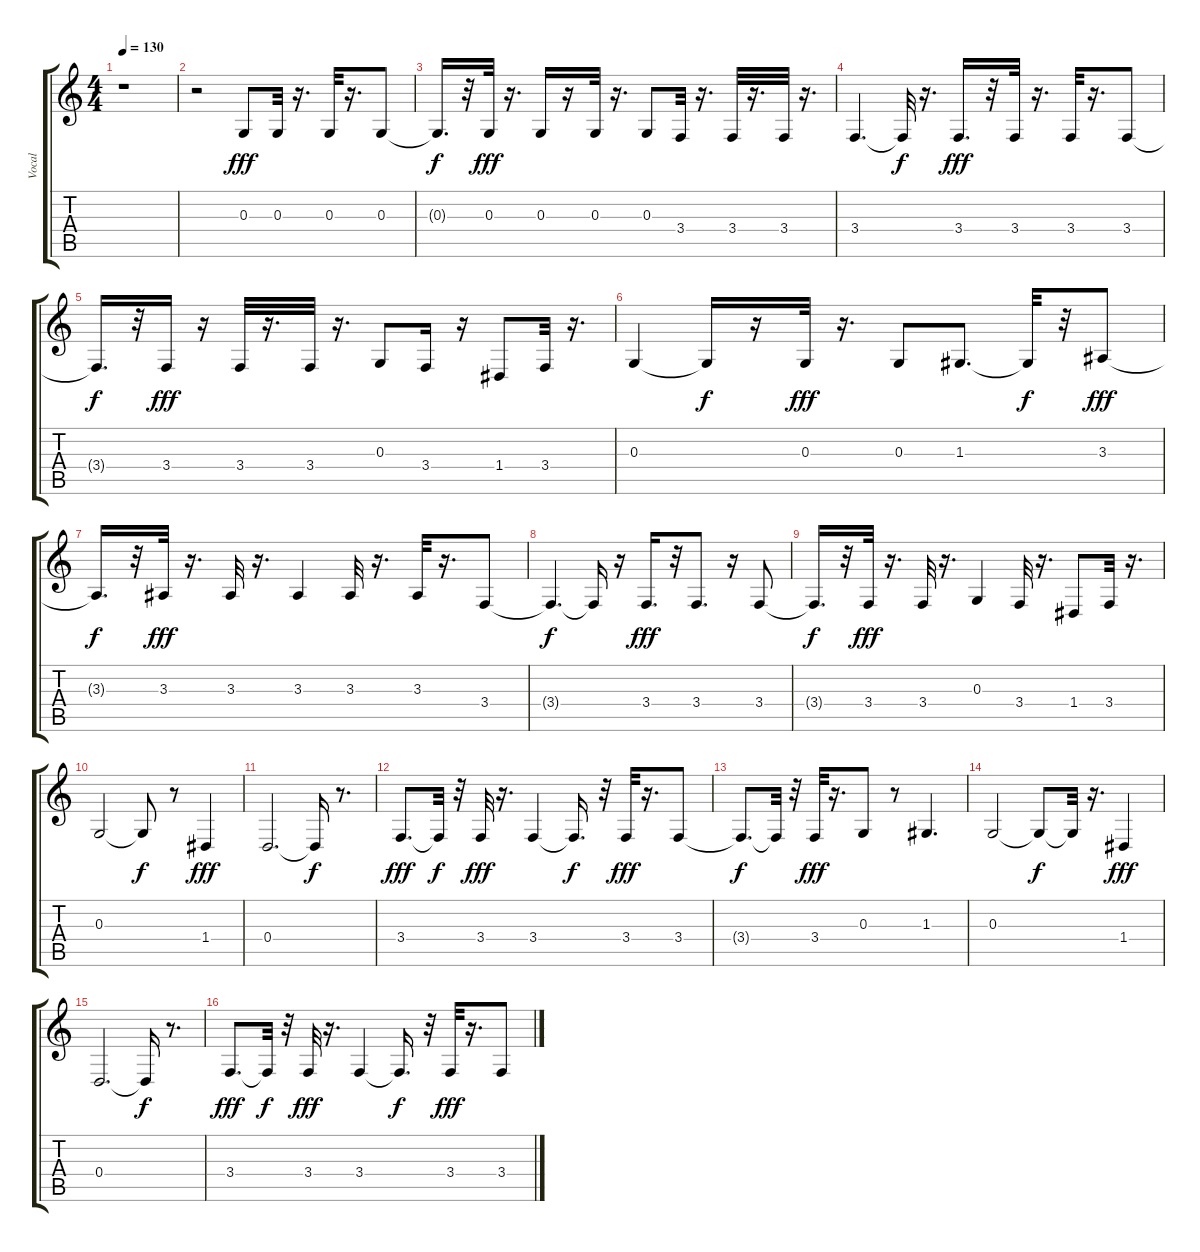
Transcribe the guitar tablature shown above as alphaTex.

\track ("Vocal" "Vocal") {instrument clarinet}
\staff {score tabs}
\tuning (E4 B3 G3 D3 A2 E2) {hide}
\ts (4 4)
\tempo 130
\clef g2
\ks c
r.1{dy f} |
r.2 0.3.8{dy fff} 0.3.32 r.16{d} 0.3.32 r.16{d} 0.3.8 |
0.3{t}.16{d dy f} r.32 0.3.32{dy fff} r.16{d} 0.3.16 r.16 0.3.32 r.16{d} 0.3.8 3.4.32 r.16{d} 3.4.32 r.16{d} 3.4.32 r.16{d} |
3.4.4{d} 3.4{t}.32{dy f} r.16{d} 3.4.16{d dy fff} r.32 3.4.32 r.16{d} 3.4.32 r.16{d} 3.4.8 |
3.4{t}.16{d dy f} r.32 3.4.16{dy fff} r.16 3.4.32 r.16{d} 3.4.32 r.16{d} 0.3.8 3.4.16 r.16 1.4.8 3.4.32 r.16{d} |
0.3.4 0.3{t}.16{dy f} r.16 0.3.32{dy fff} r.16{d} 0.3.8 1.3.8{d} 1.3{t}.32{dy f} r.32 3.3.8{dy fff} |
3.3{t}.16{d dy f} r.32 3.3.32{dy fff} r.16{d} 3.3.32 r.16{d} 3.3.4 3.3.32 r.16{d} 3.3.32 r.16{d} 3.4.8 |
3.4{t}.4{d dy f} 3.4{t}.16 r.16 3.4.16{d dy fff} r.32 3.4.8{d} r.16 3.4.8 |
3.4{t}.16{d dy f} r.32 3.4.32{dy fff} r.16{d} 3.4.32 r.16{d} 0.3.4 3.4.32 r.16{d} 1.4.8 3.4.32 r.16{d} |
0.3.2 0.3{t}.8{dy f} r.8 1.4.4{dy fff} |
0.4.2{d} 0.4{t}.16{dy f} r.8{d} |
3.4.8{d dy fff} 3.4{t}.32{dy f} r.32 3.4.32{dy fff} r.16{d} 3.4.4 3.4{t}.16{d dy f} r.32 3.4.32{dy fff} r.16{d} 3.4.8 |
3.4{t}.8{d dy f} 3.4{t}.32 r.32 3.4.32{dy fff} r.16{d} 0.3.8 r.8 1.3.4{d} |
0.3.2 0.3{t}.8{dy f} 0.3{t}.32 r.16{d} 1.4.4{dy fff} |
0.4.2{d} 0.4{t}.16{dy f} r.8{d} |
3.4.8{d dy fff} 3.4{t}.32{dy f} r.32 3.4.32{dy fff} r.16{d} 3.4.4 3.4{t}.16{d dy f} r.32 3.4.32{dy fff} r.16{d} 3.4.8
